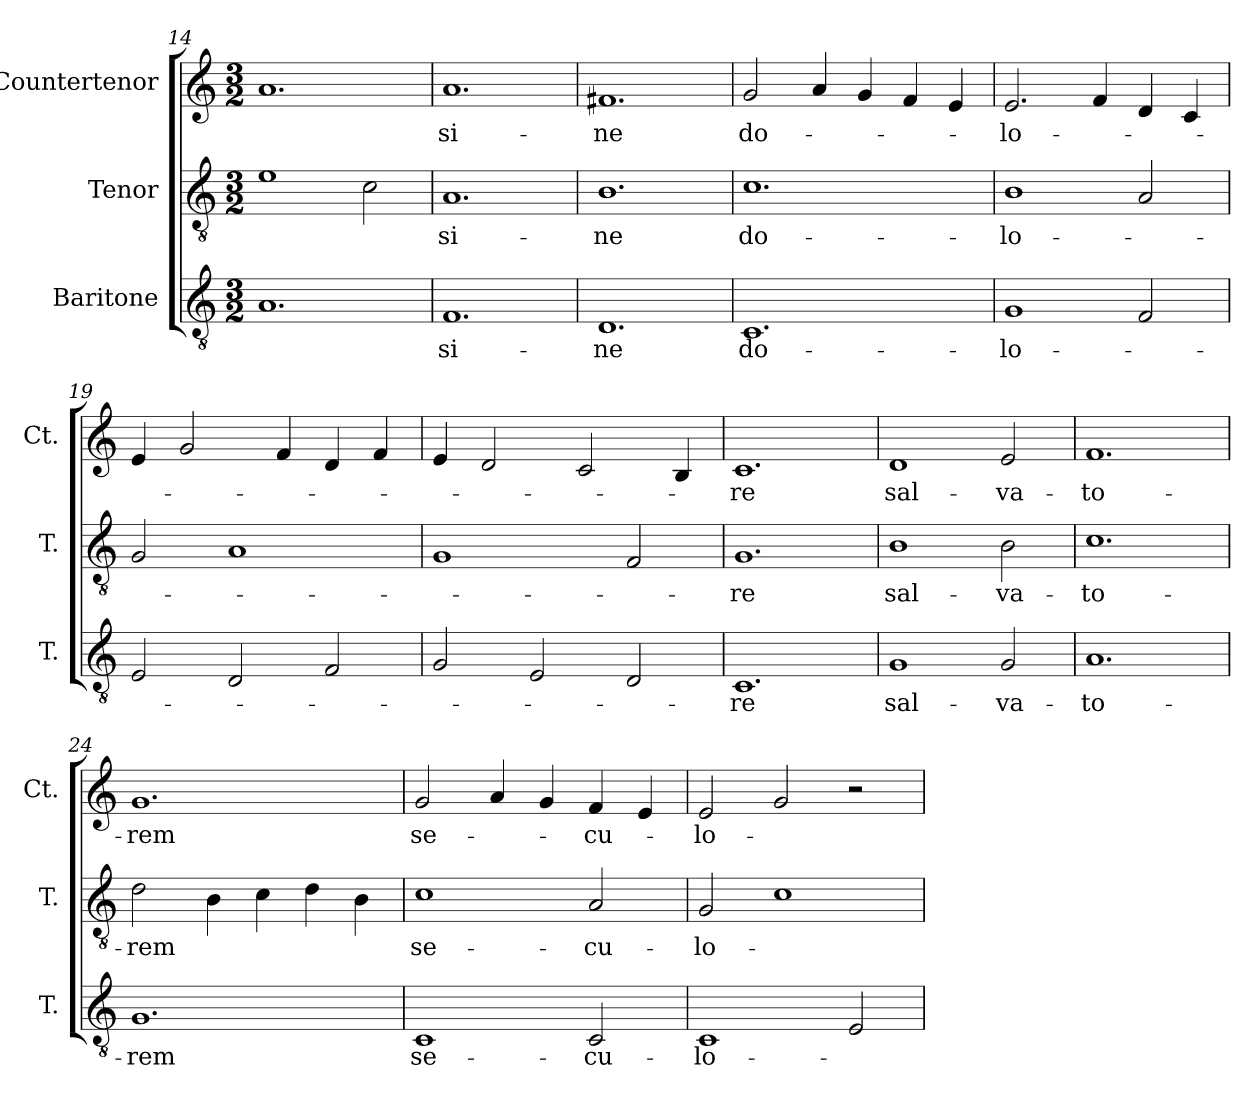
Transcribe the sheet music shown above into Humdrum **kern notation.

**kern	**text	**kern	**text	**kern	**text
*part3	*part3	*part2	*part2	*part1	*part1
*staff3	*staff3	*staff2	*staff2	*staff1	*staff1
*I"Baritone	*	*I"Tenor	*	*I"Countertenor	*
*I'T.	*	*I'T.	*	*I'Ct.	*
*clefGv2	*	*clefGv2	*	*clefG2	*
*ITrd7c12	*	*ITrd7c12	*	*	*
*k[]	*	*k[]	*	*k[]	*
*C:	*	*C:	*	*C:	*
*M3/2	*	*M3/2	*	*M3/2	*
=14	=14	=14	=14	=14	=14
1.AAi	.	1Ei	.	1.ai	.
.	.	2Ci\	.	.	.
!!LO:PB:g=z
=15	=15	=15	=15	=15	=15
!	!LO:LY:b:color=#000000	!	!	!	!
!	!	!	!LO:LY:b:color=#000000	!	!
!	!	!	!	!	!LO:LY:b:color=#000000
1.FFi	si-	1.AAi	si-	1.ai	si-
=16	=16	=16	=16	=16	=16
!	!LO:LY:b:color=#000000	!	!	!	!
!	!	!	!LO:LY:b:color=#000000	!	!
!	!	!	!	!	!LO:LY:b:color=#000000
1.DDi	-ne	1.BBi	-ne	1.f#Xi	-ne
=17	=17	=17	=17	=17	=17
!	!LO:LY:b:color=#000000	!	!	!	!
!	!	!	!LO:LY:b:color=#000000	!	!
!	!	!	!	!	!LO:LY:b:color=#000000
1.CCi	do-	1.Ci	do-	2gi/	do-
.	.	.	.	4ai/	.
.	.	.	.	4gi/	.
.	.	.	.	4fi/	.
.	.	.	.	4ei/	.
=18	=18	=18	=18	=18	=18
!	!LO:LY:b:color=#000000	!	!	!	!
!	!	!	!LO:LY:b:color=#000000	!	!
!	!	!	!	!	!LO:LY:b:color=#000000
1GGi	-lo-	1BBi	-lo-	2.ei/	-lo-
.	.	.	.	4fi/	.
2FFi/	.	2AAi/	.	4di/	.
.	.	.	.	4ci/	.
=19	=19	=19	=19	=19	=19
2EEi/	.	2GGi/	.	4ei/	.
.	.	.	.	2gi/	.
2DDi/	.	1AAi	.	.	.
.	.	.	.	4fi/	.
2FFi/	.	.	.	4di/	.
.	.	.	.	4fi/	.
!!LO:LB:g=z
=20	=20	=20	=20	=20	=20
2GGi/	.	1GGi	.	4ei/	.
.	.	.	.	2di/	.
2EEi/	.	.	.	.	.
.	.	.	.	2ci/	.
2DDi/	.	2FFi/	.	.	.
.	.	.	.	4Bi/	.
=21	=21	=21	=21	=21	=21
!	!LO:LY:b:color=#000000	!	!	!	!
!	!	!	!LO:LY:b:color=#000000	!	!
!	!	!	!	!	!LO:LY:b:color=#000000
1.CCi	-re	1.GGi	-re	1.ci	-re
=22	=22	=22	=22	=22	=22
!	!LO:LY:b:color=#000000	!	!	!	!
!	!	!	!LO:LY:b:color=#000000	!	!
!	!	!	!	!	!LO:LY:b:color=#000000
1GGi	sal-	1BBi	sal-	1di	sal-
!	!LO:LY:b:color=#000000	!	!	!	!
!	!	!	!LO:LY:b:color=#000000	!	!
!	!	!	!	!	!LO:LY:b:color=#000000
2GGi/	-va-	2BBi\	-va-	2ei/	-va-
=23	=23	=23	=23	=23	=23
!	!LO:LY:b:color=#000000	!	!	!	!
!	!	!	!LO:LY:b:color=#000000	!	!
!	!	!	!	!	!LO:LY:b:color=#000000
1.AAi	-to-	1.Ci	-to-	1.fi	-to-
=24	=24	=24	=24	=24	=24
!	!LO:LY:b:color=#000000	!	!	!	!
!	!	!	!LO:LY:b:color=#000000	!	!
!	!	!	!	!	!LO:LY:b:color=#000000
1.GGi	-rem	2Di\	-rem	1.gi	-rem
.	.	4BBi\	.	.	.
.	.	4Ci\	.	.	.
.	.	4Di\	.	.	.
.	.	4BBi\	.	.	.
=25	=25	=25	=25	=25	=25
!	!LO:LY:b:color=#000000	!	!	!	!
!	!	!	!LO:LY:b:color=#000000	!	!
!	!	!	!	!	!LO:LY:b:color=#000000
1CCi	se-	1Ci	se-	2gi/	se-
.	.	.	.	4ai/	.
.	.	.	.	4gi/	.
!	!LO:LY:b:color=#000000	!	!	!	!
!	!	!	!LO:LY:b:color=#000000	!	!
!	!	!	!	!	!LO:LY:b:color=#000000
2CCi/	-cu-	2AAi/	-cu-	4fi/	-cu-
.	.	.	.	4ei/	.
!!LO:LB:g=z
=26	=26	=26	=26	=26	=26
!	!LO:LY:b:color=#000000	!	!	!	!
!	!	!	!LO:LY:b:color=#000000	!	!
!	!	!	!	!	!LO:LY:b:color=#000000
1CCi	-lo-	2GGi/	-lo-	2ei/	-lo-
.	.	1Ci	.	2gi/	.
2EEi/	.	.	.	2r	.
=	=	=	=	=	=
*-	*-	*-	*-	*-	*-
